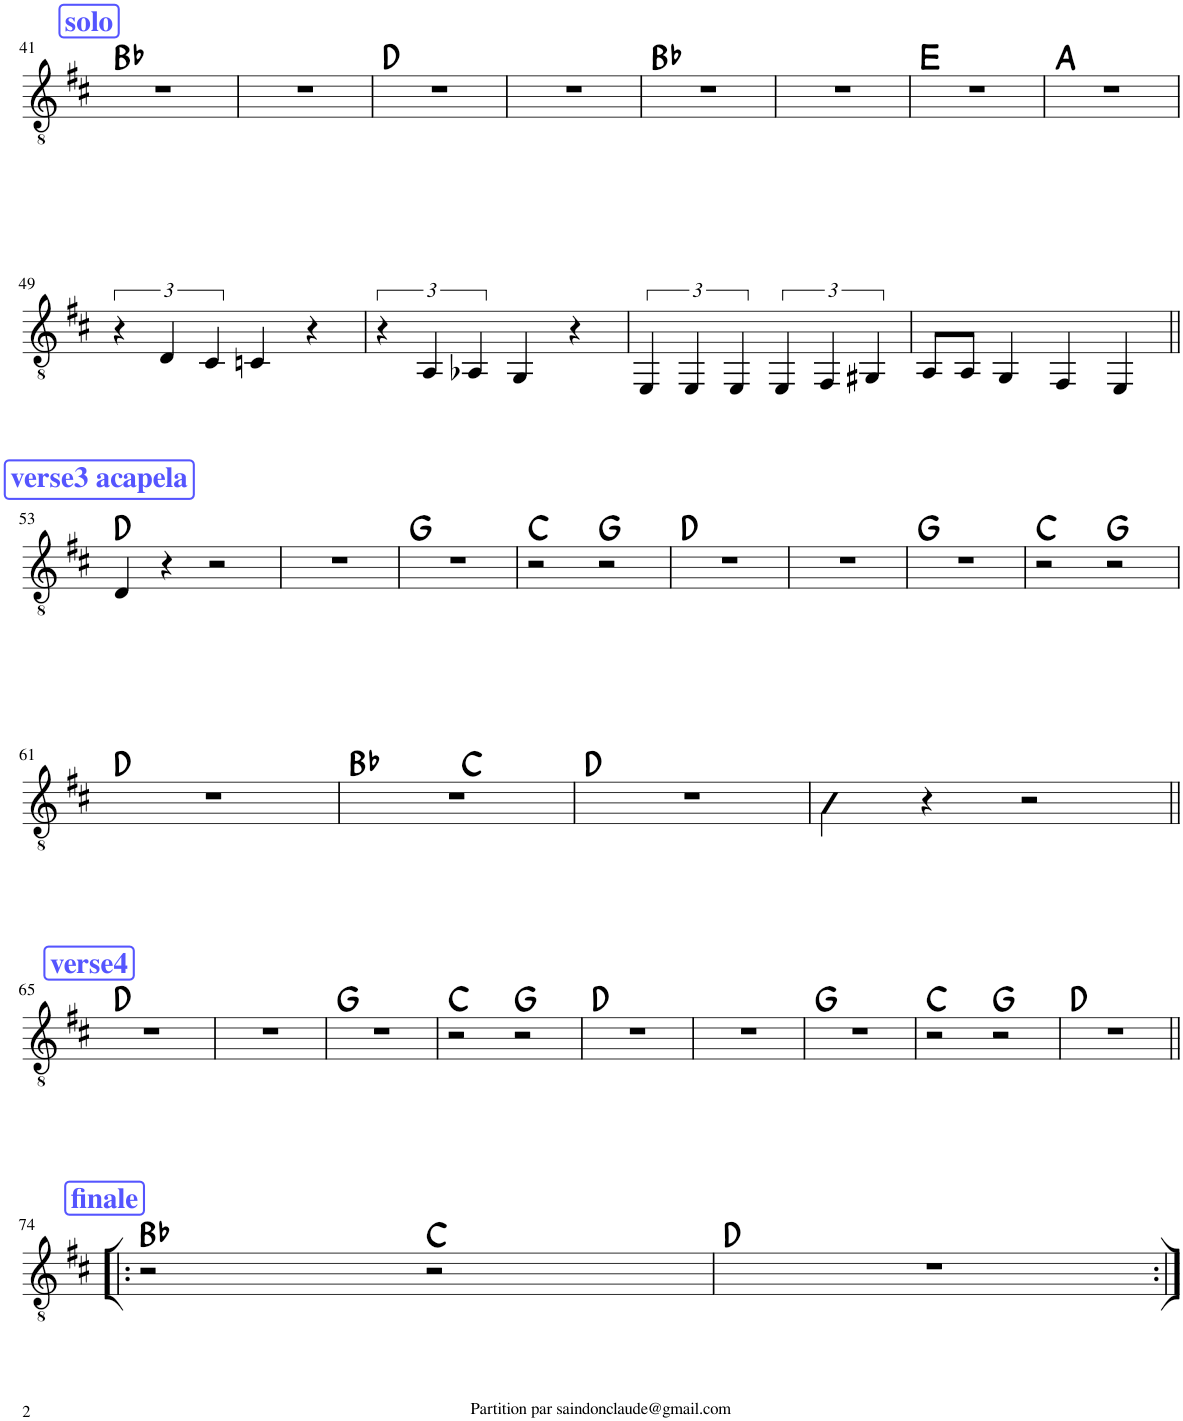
**kern	**harte
*part1	*part1
*staff1	*
*I"Classical Guitar	*
*I'Guit.	*
!!LO:PB:g=z
*clefGv2	*
*k[f#c#]	*
*M4/4	*
!!LO:REH:place=s1:a:B:cj:color=#5555FF:fs=14:t=solo
=41	=41
1r	Bb:maj
=42	=42
1r	.
=43	=43
1r	D:maj
=44	=44
1r	.
=45	=45
1r	Bb:maj
=46	=46
1r	.
=47	=47
1r	E:maj
=48	=48
1r	A:maj
!!LO:LB:g=z
=49	=49
6r	.
6D/	.
6C#/	.
4Cn/	.
4r	.
=50	=50
6r	.
6AA/	.
6AA-X/	.
4GG/	.
4r	.
=51	=51
6EE/	.
6EE/	.
6EE/	.
6EE/	.
6FF#/	.
6GG#X/	.
=52	=52
8AA/L	.
8AA/J	.
4GG/	.
4FF#/	.
4EE/	.
!!LO:LB:g=z
!!LO:REH:place=s1:a:B:cj:color=#5555FF:fs=14:t=verse3 acapela
=53||	=53||
4D/	D:maj
4r	.
2r	.
=54	=54
1r	.
=55	=55
1r	G:maj
=56	=56
2r	C:maj
2r	G:maj
=57	=57
1r	D:maj
=58	=58
1r	.
=59	=59
1r	G:maj
=60	=60
2r	C:maj
2r	G:maj
!!LO:LB:g=z
=61	=61
1r	D:maj
=62	=62
*^	*
1r	2ryy	Bb:maj
.	2ryy	C:maj
*v	*v	*
=63	=63
1r	D:maj
=64	=64
4D\	.
4r	.
2r	.
!!LO:LB:g=z
!!LO:REH:place=s1:a:B:cj:color=#5555FF:fs=14:t=verse4
=65||	=65||
1r	D:maj
=66	=66
1r	.
=67	=67
1r	G:maj
=68	=68
2r	C:maj
2r	G:maj
=69	=69
1r	D:maj
=70	=70
1r	.
=71	=71
1r	G:maj
=72	=72
2r	C:maj
2r	G:maj
=73	=73
1r	D:maj
!!LO:LB:g=z
!!LO:REH:place=s1:a:B:cj:color=#5555FF:fs=14:t=finale
=74!|:	=74!|:
2r	Bb:maj
2r	C:maj
=75	=75
1r	D:maj
=:|!	=:|!
*-	*-
